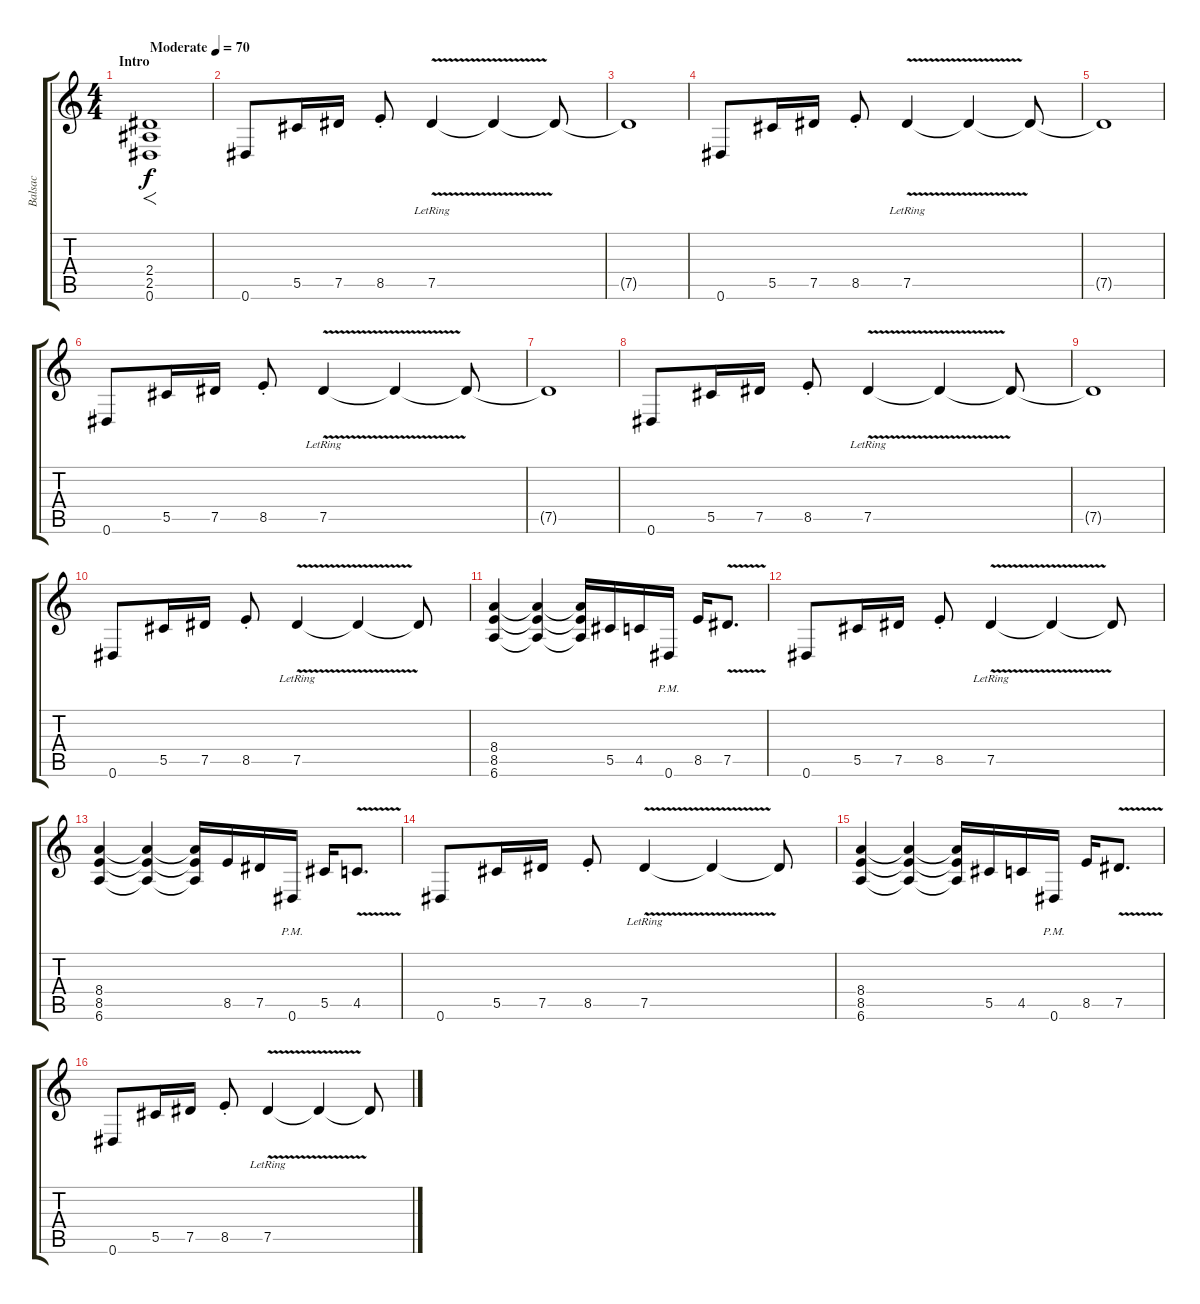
\track ("Balsac" "Balsac") {instrument overdrivenguitar}
\staff {score tabs}
\tuning (Eb4 Bb3 Gb3 Db3 Ab2 Eb2) {hide}
\ts (4 4)
\section ("" "Intro")
\tempo (70 "Moderate")
\clef g2
\ks c
(2.4 2.5 0.6).1{f dy f instrument overdrivenguitar} |
0.6.8 5.5.16 7.5.16 8.5{st}.8 7.5{v lr}.4 7.5{t}.4 7.5{t}.8 |
7.5{t}.1 |
0.6.8 5.5.16 7.5.16 8.5{st}.8 7.5{v lr}.4 7.5{t}.4 7.5{t}.8 |
7.5{t}.1 |
0.6.8 5.5.16 7.5.16 8.5{st}.8 7.5{v lr}.4 7.5{t}.4 7.5{t}.8 |
7.5{t}.1 |
0.6.8 5.5.16 7.5.16 8.5{st}.8 7.5{v lr}.4 7.5{t}.4 7.5{t}.8 |
7.5{t}.1 |
0.6.8 5.5.16 7.5.16 8.5{st}.8 7.5{v lr}.4 7.5{t}.4 7.5{t}.8 |
(8.4 8.5 6.6).4 (8.4{t} 8.5{t} 6.6{t}).4 (8.4{t} 8.5{t} 6.6{t}).16 5.5.16 4.5.16 0.6{pm}.16 8.5.16 7.5{v}.8{d} |
0.6.8 5.5.16 7.5.16 8.5{st}.8 7.5{v lr}.4 7.5{t}.4 7.5{t}.8 |
(8.4 8.5 6.6).4 (8.4{t} 8.5{t} 6.6{t}).4 (8.4{t} 8.5{t} 6.6{t}).16 8.5.16 7.5.16 0.6{pm}.16 5.5.16 4.5{v}.8{d} |
0.6.8 5.5.16 7.5.16 8.5{st}.8 7.5{v lr}.4 7.5{t}.4 7.5{t}.8 |
(8.4 8.5 6.6).4 (8.4{t} 8.5{t} 6.6{t}).4 (8.4{t} 8.5{t} 6.6{t}).16 5.5.16 4.5.16 0.6{pm}.16 8.5.16 7.5{v}.8{d} |
0.6.8 5.5.16 7.5.16 8.5{st}.8 7.5{v lr}.4 7.5{t}.4 7.5{t}.8
